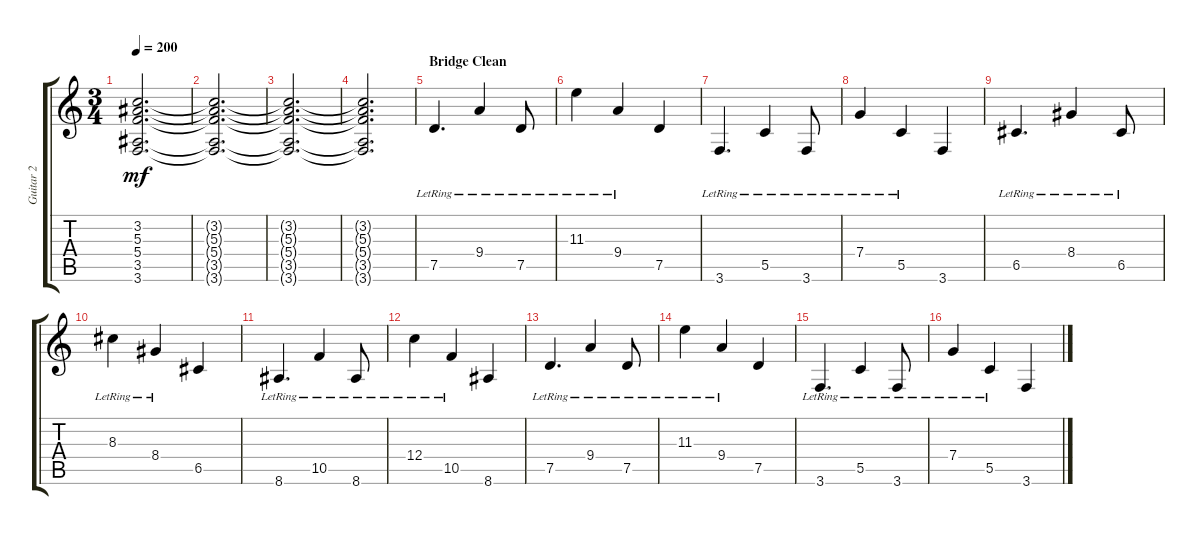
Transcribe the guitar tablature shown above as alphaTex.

\track ("Guitar 2" "Guitar 2") {instrument distortionguitar}
\staff {score tabs}
\tuning (D4 A3 F3 C3 G2 D2) {hide}
\ts (3 4)
\tempo 200
\clef g2
\ks c
(3.2 5.3 5.4 3.5 3.6).2{d dy mf} |
(3.2{t} 5.3{t} 5.4{t} 3.5{t} 3.6{t}).2{d} |
(3.2{t} 5.3{t} 5.4{t} 3.5{t} 3.6{t}).2{d} |
(3.2{t} 5.3{t} 5.4{t} 3.5{t} 3.6{t}).2{d} |
\section ("" "Bridge Clean")
7.5{lr}.4{d} 9.4{lr}.4 7.5{lr}.8 |
11.3{lr}.4 9.4{lr}.4 7.5.4 |
3.6{lr}.4{d} 5.5{lr}.4 3.6{lr}.8 |
7.4{lr}.4 5.5{lr}.4 3.6.4 |
6.5{lr}.4{d} 8.4{lr}.4 6.5{lr}.8 |
8.3{lr}.4 8.4{lr}.4 6.5.4 |
8.6{lr}.4{d} 10.5{lr}.4 8.6{lr}.8 |
12.4{lr}.4 10.5{lr}.4 8.6.4 |
7.5{lr}.4{d} 9.4{lr}.4 7.5{lr}.8 |
11.3{lr}.4 9.4{lr}.4 7.5.4 |
3.6{lr}.4{d} 5.5{lr}.4 3.6{lr}.8 |
7.4{lr}.4 5.5{lr}.4 3.6.4
